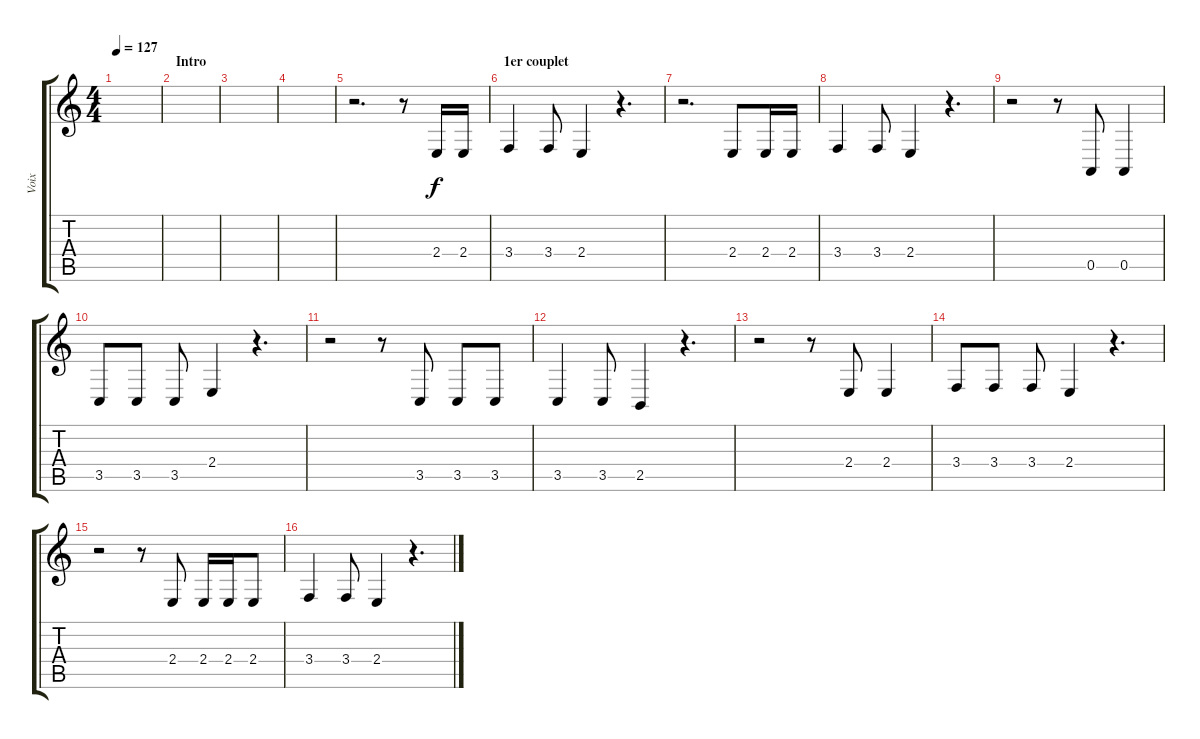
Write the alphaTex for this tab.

\track ("Voix" "Voix") {instrument lead8bassandlead}
\staff {score tabs}
\tuning (E4 B3 G3 D3 A2 E2) {hide}
\ts (4 4)
\tempo 127
\clef g2
\ks c
|
\section ("" "Intro")
|
|
|
r.2{d} r.8 2.4.16 2.4.16 |
\section ("" "1er couplet")
3.4.4 3.4.8 2.4.4 r.4{d} |
r.2{d} 2.4.8 2.4.16 2.4.16 |
3.4.4 3.4.8 2.4.4 r.4{d} |
r.2 r.8 0.5.8 0.5.4 |
3.5.8 3.5.8 3.5.8 2.4.4 r.4{d} |
r.2 r.8 3.5.8 3.5.8 3.5.8 |
3.5.4 3.5.8 2.5.4 r.4{d} |
r.2 r.8 2.4.8 2.4.4 |
3.4.8 3.4.8 3.4.8 2.4.4 r.4{d} |
r.2 r.8 2.4.8 2.4.16 2.4.16 2.4.8 |
3.4.4 3.4.8 2.4.4 r.4{d}
